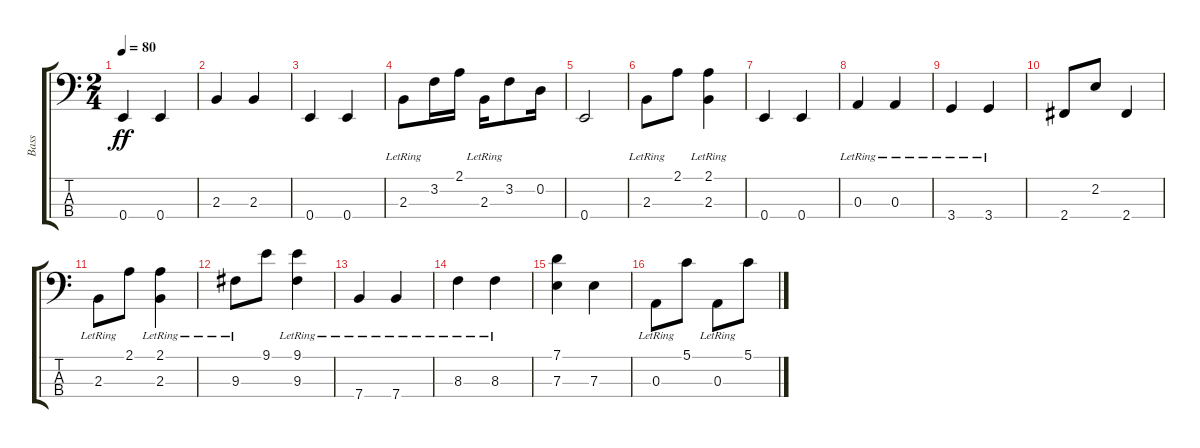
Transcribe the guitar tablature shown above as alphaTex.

\track ("Bass" "Bass") {instrument acousticbass}
\staff {score tabs}
\tuning (G2 D2 A1 E1) {hide}
\ts (2 4)
\tempo 80
\clef f4
\ks c
0.4.4{dy ff} 0.4.4 |
2.3.4 2.3.4 |
0.4.4 0.4.4 |
2.3{lr}.8 3.2.16 2.1.16 2.3{lr}.16 3.2.8 0.2.16 |
0.4.2 |
2.3{lr}.8 2.1.8 (2.1 2.3{lr}).4 |
0.4.4 0.4.4 |
0.3{lr}.4 0.3{lr}.4 |
3.4{lr}.4 3.4{lr}.4 |
2.4.8 2.2.8 2.4.4 |
2.3{lr}.8 2.1.8 (2.1 2.3{lr}).4 |
9.3{lr}.8 9.1.8 (9.1 9.3{lr}).4 |
7.4{lr}.4 7.4{lr}.4 |
8.3{lr}.4 8.3{lr}.4 |
(7.1 7.3).4 7.3.4 |
0.3{lr}.8 5.1.8 0.3{lr}.8 5.1.8
